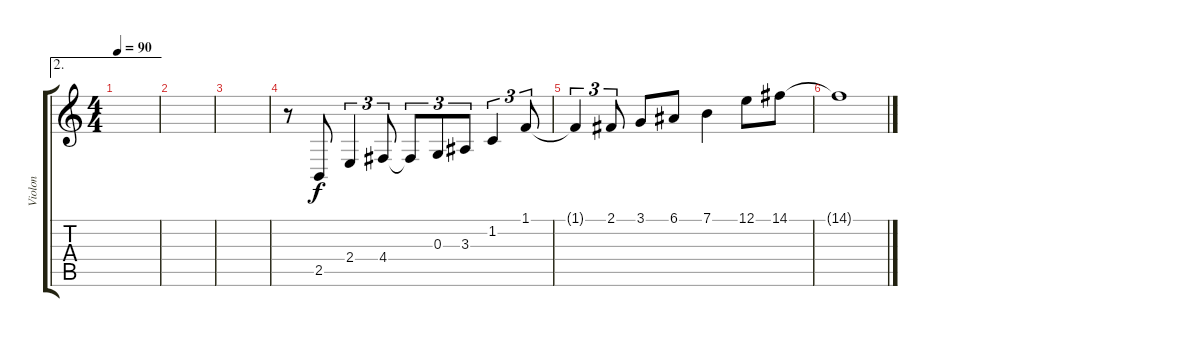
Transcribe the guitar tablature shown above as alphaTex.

\track ("Violon" "Violon") {instrument violin}
\staff {score tabs}
\tuning (E4 B3 G3 D3 A2 E2) {hide}
\ae 2
\ts (4 4)
\tempo 90
\clef g2
\ks c
|
|
|
r.8 2.5.8 2.4.4{tu (3 2)} 4.4.8{tu (3 2)} 4.4{t}.8{tu (3 2)} 0.3.8{tu (3 2)} 3.3.8{tu (3 2)} 1.2.4{tu (3 2)} 1.1.8{tu (3 2)} |
1.1{t}.4{tu (3 2)} 2.1.8{tu (3 2)} 3.1.8 6.1.8 7.1.4 12.1.8 14.1.8 |
14.1{t}.1
